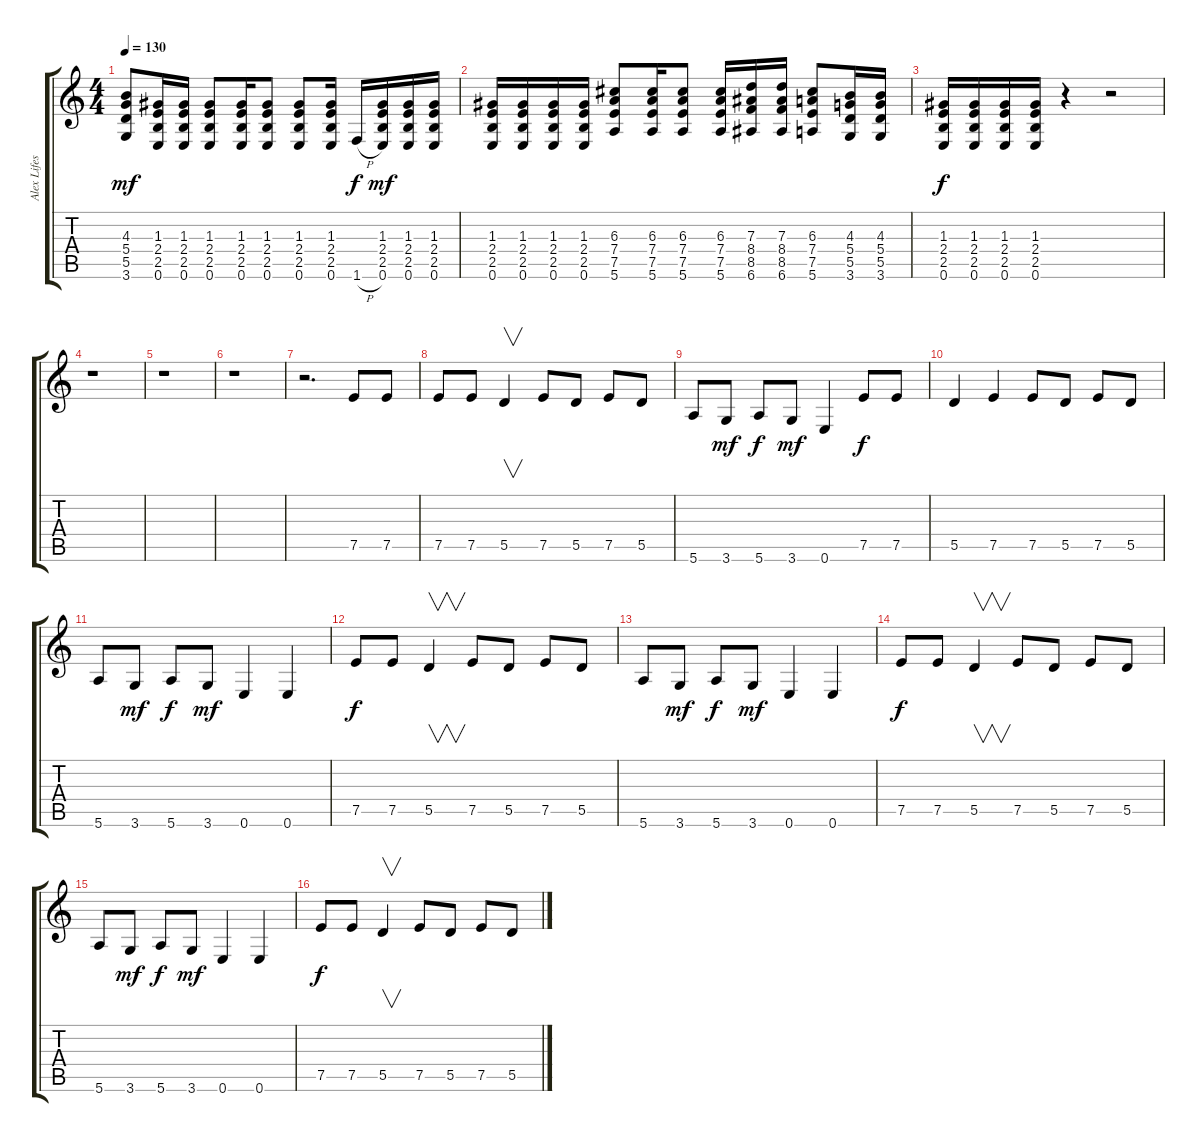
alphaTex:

\track ("Alex Lifeson" "Alex Lifes") {instrument overdrivenguitar}
\staff {score tabs}
\tuning (E4 B3 G3 D3 A2 E2) {hide}
\ts (4 4)
\tempo 130
\clef g2
\ks c
(4.3 5.4 5.5 3.6).8{dy mf} (1.3 2.4 2.5 0.6).16 (1.3 2.4 2.5 0.6).16 (1.3 2.4 2.5 0.6).8 (1.3 2.4 2.5 0.6).16 (1.3 2.4 2.5 0.6).8 (1.3 2.4 2.5 0.6).8 (1.3 2.4 2.5 0.6).16 1.6{h}.16{dy f} (1.3 2.4 2.5 0.6).16{dy mf} (1.3 2.4 2.5 0.6).16 (1.3 2.4 2.5 0.6).16 |
(1.3 2.4 2.5 0.6).16 (1.3 2.4 2.5 0.6).16 (1.3 2.4 2.5 0.6).16 (1.3 2.4 2.5 0.6).16 (6.3 7.4 7.5 5.6).8 (6.3 7.4 7.5 5.6).16 (6.3 7.4 7.5 5.6).8 (6.3 7.4 7.5 5.6).16 (7.3 8.4 8.5 6.6).16 (7.3 8.4 8.5 6.6).16 (6.3 7.4 7.5 5.6).8 (4.3 5.4 5.5 3.6).16 (4.3 5.4 5.5 3.6).16 |
(1.3 2.4 2.5 0.6).16{dy f} (1.3 2.4 2.5 0.6).16 (1.3 2.4 2.5 0.6).16 (1.3 2.4 2.5 0.6).16 r.4 r.2 |
r.1 |
r.1 |
r.1 |
r.2{d} 7.5.8 7.5.8 |
7.5.8 7.5.8 5.5.4{v} 7.5.8 5.5.8 7.5.8 5.5.8 |
5.6.8 3.6.8{dy mf} 5.6.8{dy f} 3.6.8{dy mf} 0.6.4 7.5.8{dy f} 7.5.8 |
5.5.4 7.5.4 7.5.8 5.5.8 7.5.8 5.5.8 |
5.6.8 3.6.8{dy mf} 5.6.8{dy f} 3.6.8{dy mf} 0.6.4 0.6.4 |
7.5.8{dy f} 7.5.8 5.5.4{v} 7.5.8 5.5.8 7.5.8 5.5.8 |
5.6.8 3.6.8{dy mf} 5.6.8{dy f} 3.6.8{dy mf} 0.6.4 0.6.4 |
7.5.8{dy f} 7.5.8 5.5.4{v} 7.5.8 5.5.8 7.5.8 5.5.8 |
5.6.8 3.6.8{dy mf} 5.6.8{dy f} 3.6.8{dy mf} 0.6.4 0.6.4 |
7.5.8{dy f} 7.5.8 5.5.4{v} 7.5.8 5.5.8 7.5.8 5.5.8
